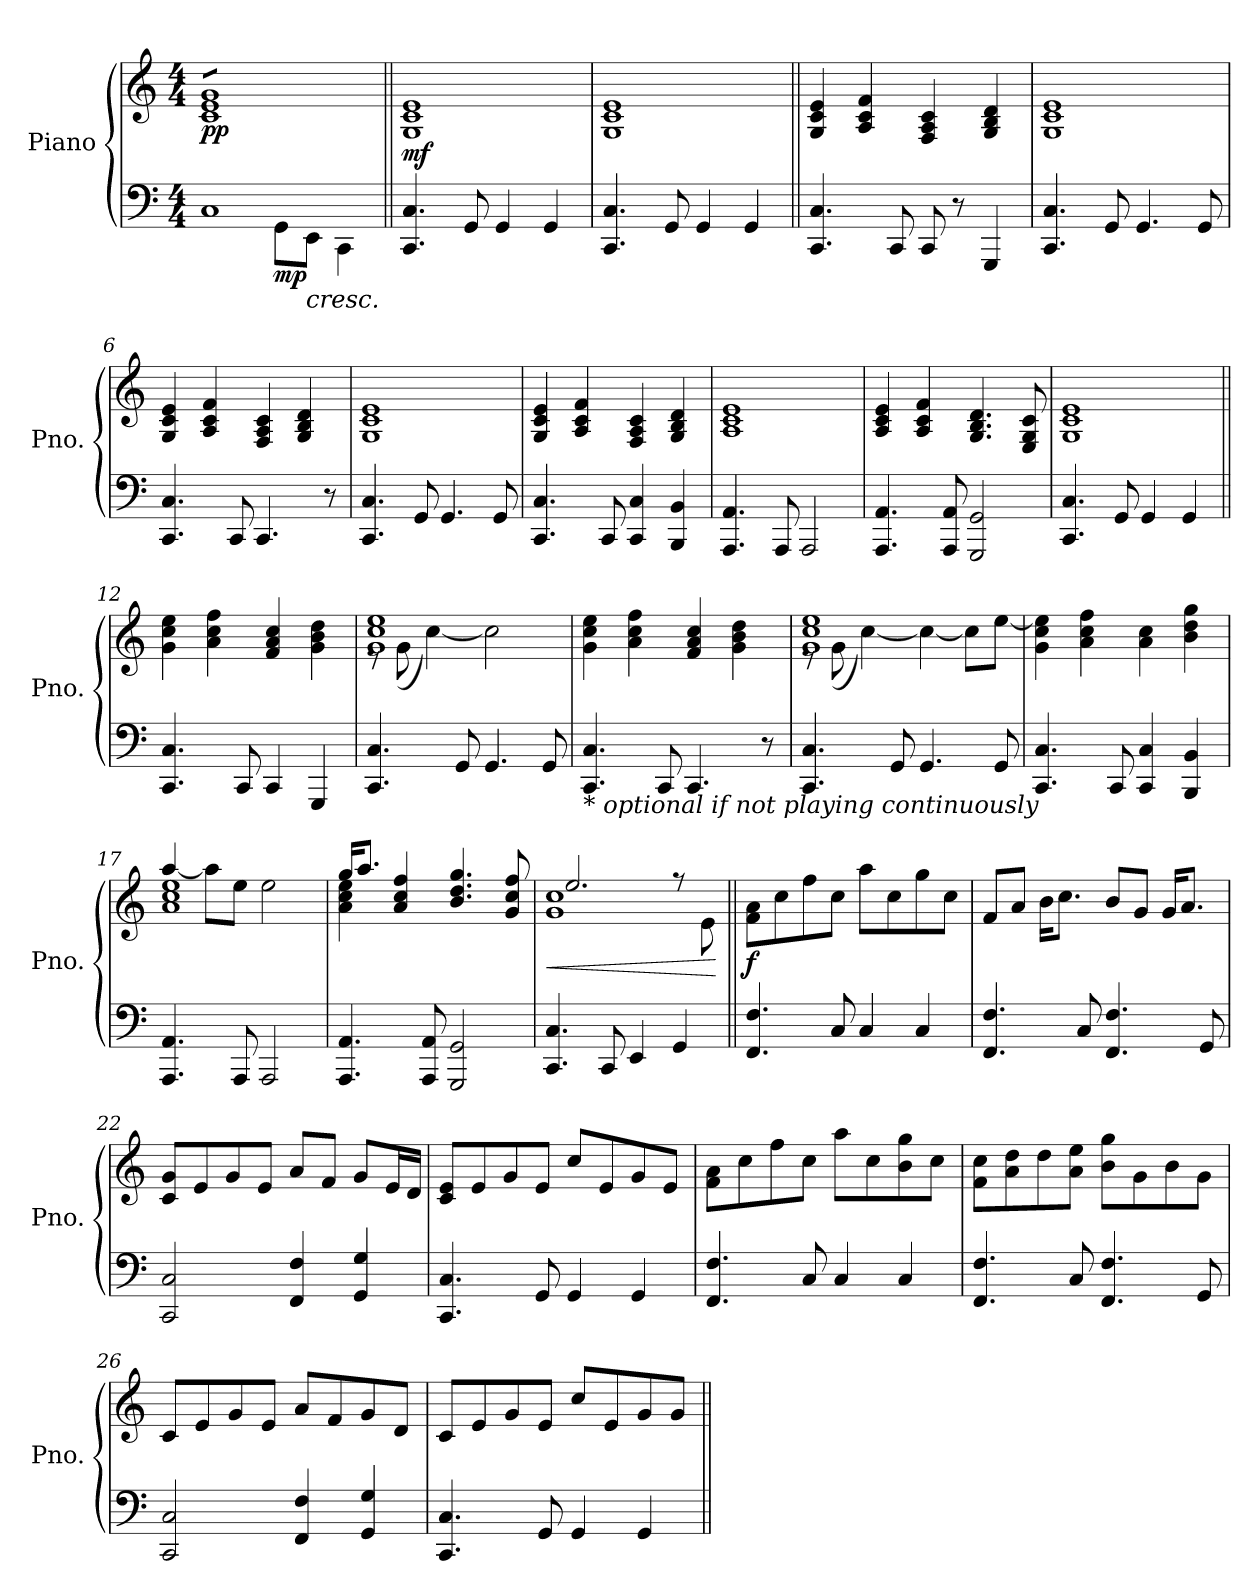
**kern	**kern	**dynam
*part1	*part1	*part1
*staff2	*staff1	*staff1/2
*I"Piano	*	*
*I'Pno.	*	*
*clefF4	*clefG2	*
*k[]	*k[]	*
*M4/4	*M4/4	*
*MM120	*MM120	*
=1	=1	=1
*^	*	*
!	!	!LO:TX:b:i:t=Segue From 'Unsung'*	!
!	!	!	!LO:DY:b
*	*	*tremolo	*
1C	2ryy	8c 8e 8gL	pp
.	.	8c 8e 8g	.
.	.	8c 8e 8g	.
.	.	8c 8e 8g	.
!	!	!	!LO:DY:b=2
.	8GG\L	8c 8e 8g	mp
!	!	!	!LO:HP:b=2
.	8EE\J	8c 8e 8g	<
.	4CC\	8c 8e 8g	.
.	.	8c 8e 8gJ	.
*	*	*Xtremolo	*
*v	*v	*	*
=2||	=2||	=2||
*	*MM72	*
*^	*	*
!	!	!	!LO:DY:b
*v	*v	*	*
4.CC/ 4.C/	1G 1c 1e	mf
8GG/	.	.
4GG/	.	.
4GG/	.	.
=3	=3	=3
4.CC/ 4.C/	1G 1c 1e	.
8GG/	.	.
4GG/	.	.
4GG/	.	.
=4||	=4||	=4||
4.CC/ 4.C/	4G/ 4c/ 4e/	.
.	4A/ 4c/ 4f/	.
8CC/	.	.
8CC/	4F/ 4A/ 4c/	.
8r	.	.
4GGG/	4G/ 4B/ 4d/	.
!!LO:LB:g=z
=5	=5	=5
4.CC/ 4.C/	1G 1c 1e	.
8GG/	.	.
4.GG/	.	.
8GG/	.	.
=6	=6	=6
4.CC/ 4.C/	4G/ 4c/ 4e/	.
.	4A/ 4c/ 4f/	.
8CC/	.	.
4.CC/	4F/ 4A/ 4c/	.
.	4G/ 4B/ 4d/	.
8r	.	.
=7	=7	=7
4.CC/ 4.C/	1G 1c 1e	.
8GG/	.	.
4.GG/	.	.
8GG/	.	.
!!LO:LB:g=z
=8	=8	=8
4.CC/ 4.C/	4G/ 4c/ 4e/	.
.	4A/ 4c/ 4f/	.
8CC/	.	.
4CC/ 4C/	4F/ 4A/ 4c/	.
4BBB/ 4BB/	4G/ 4B/ 4d/	.
=9	=9	=9
4.AAA/ 4.AA/	1A 1c 1e	.
8AAA/	.	.
2AAA/	.	.
=10	=10	=10
4.AAA/ 4.AA/	4A/ 4c/ 4e/	.
.	4A/ 4c/ 4f/	.
8AAA/ 8AA/	.	.
2GGG/ 2GG/	4.G/ 4.B/ 4.d/	.
.	8E/ 8G/ 8c/	.
!!LO:LB:g=z
=11	=11	=11
4.CC/ 4.C/	1G 1c 1e	.
8GG/	.	.
4GG/	.	.
4GG/	.	.
=12||	=12||	=12||
4.CC/ 4.C/	4g\ 4cc\ 4ee\	.
.	4a\ 4cc\ 4ff\	.
8CC/	.	.
4CC/	4f/ 4a/ 4cc/	.
4GGG/	4g\ 4b\ 4dd\	.
=13	=13	=13
*	*^	*
4.CC/ 4.C/	1g 1cc 1ee	8re	.
.	.	(>8g\	.
.	.	[4cc\)	.
8GG/	.	.	.
4.GG/	.	2cc\]	.
8GG/	.	.	.
*	*v	*v	*
!!LO:LB:g=z
=14	=14	=14
!LO:TX:b:i:t=* optional if not playing continuously	!	!
4.CC/ 4.C/	4g\ 4cc\ 4ee\	.
.	4a\ 4cc\ 4ff\	.
8CC/	.	.
4.CC/	4f/ 4a/ 4cc/	.
.	4g\ 4b\ 4dd\	.
8r	.	.
=15	=15	=15
*	*^	*
4.CC/ 4.C/	1g 1cc 1ee	8re	.
.	.	(>8g\	.
.	.	[4cc\)	.
8GG/	.	.	.
4.GG/	.	4cc\_	.
.	.	8cc\L]	.
8GG/	.	[8ee\J	.
*	*v	*v	*
=16	=16	=16
4.CC/ 4.C/	4g\ 4cc\ 4ee\]	.
.	4a\ 4cc\ 4ff\	.
8CC/	.	.
4CC/ 4C/	4a\ 4cc\	.
4BBB/ 4BB/	4b\ 4dd\ 4gg\	.
!!LO:PB:g=z
=17	=17	=17
*	*^	*
4.AAA/ 4.AA/	1a 1cc 1ee	[4aa/	.
.	.	8aa\L]	.
8AAA/	.	8ee\J	.
2AAA/	.	2ee\	.
=18	=18	=18	=18
4.AAA/ 4.AA/	4a\ 4cc\ 4ee\	16gg/KL	.
.	.	8.aa/J	.
.	4a/ 4cc/ 4ff/	2.ryy	.
8AAA/ 8AA/	.	.	.
2GGG/ 2GG/	4.b/ 4.dd/ 4.gg/	.	.
.	8g/ 8cc/ 8ff/	.	.
=19	=19	=19	=19
!	!	!	!LO:HP:b
4.CC/ 4.C/	1g 1cc	2.ee/	<
8CC/	.	.	.
4EE/	.	.	.
4GG/	.	8rff	.
.	.	8e\	.
*	*v	*v	*
.	.	[
=20||	=20||	=20||
!	!	!LO:DY:b
4.FF/ 4.F/	8f\ 8a\L	f
.	8cc\	.
.	8ff\	.
8C/	8cc\J	.
4C/	8aa\L	.
.	8cc\	.
4C/	8gg\	.
.	8cc\J	.
!!LO:LB:g=z
=21	=21	=21
4.FF/ 4.F/	8f/L	.
.	8a/J	.
.	16b\KL	.
.	8.cc\J	.
8C/	.	.
4.FF/ 4.F/	8b/L	.
.	8g/J	.
.	16g/KL	.
.	8.a/J	.
8GG/	.	.
=22	=22	=22
2CC/ 2C/	8c/ 8g/L	.
.	8e/	.
.	8g/	.
.	8e/J	.
4FF/ 4F/	8a/L	.
.	8f/J	.
4GG/ 4G/	8g/L	.
.	16e/L	.
.	16d/JJ	.
=23	=23	=23
4.CC/ 4.C/	8c/ 8e/L	.
.	8e/	.
.	8g/	.
8GG/	8e/J	.
4GG/	8cc/L	.
.	8e/	.
4GG/	8g/	.
.	8e/J	.
!!LO:LB:g=z
=24	=24	=24
4.FF/ 4.F/	8f\ 8a\L	.
.	8cc\	.
.	8ff\	.
8C/	8cc\J	.
4C/	8aa\L	.
.	8cc\	.
4C/	8b\ 8gg\	.
.	8cc\J	.
=25	=25	=25
4.FF/ 4.F/	8f\ 8cc\L	.
.	8a\ 8dd\	.
.	8dd\	.
8C/	8a\ 8ee\J	.
4.FF/ 4.F/	8b\ 8gg\L	.
.	8g\	.
.	8b\	.
8GG/	8g\J	.
=26	=26	=26
2CC/ 2C/	8c/L	.
.	8e/	.
.	8g/	.
.	8e/J	.
4FF/ 4F/	8a/L	.
.	8f/	.
4GG/ 4G/	8g/	.
.	8d/J	.
!!LO:LB:g=z
=27	=27	=27
4.CC/ 4.C/	8c/L	.
.	8e/	.
.	8g/	.
8GG/	8e/J	.
4GG/	8cc/L	.
.	8e/	.
4GG/	8g/	.
.	8g/J	.
.	.	[
=||	=||	=||
*-	*-	*-
